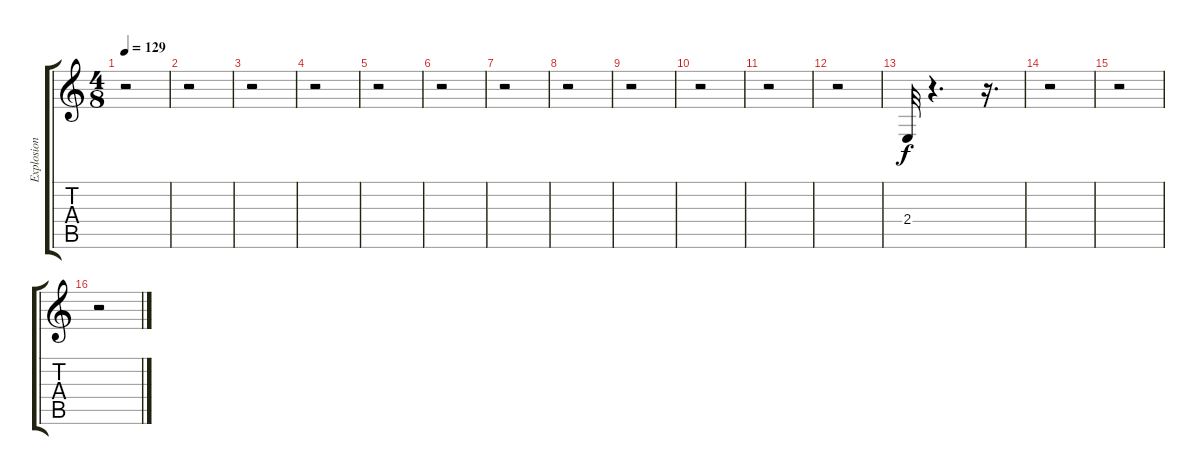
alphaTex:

\track ("Explosion" "Explosion") {instrument drawbarorgan}
\staff {score tabs}
\tuning (E4 B3 G3 D3 A2 E2) {hide}
\ts (4 8)
\tempo 129
\clef g2
\ks c
r.2{dy f} |
r.2 |
r.2 |
r.2 |
r.2 |
r.2 |
r.2 |
r.2 |
r.2 |
r.2 |
r.2 |
r.2 |
2.4.32 r.4{d} r.16{d} |
r.2 |
r.2 |
r.2
